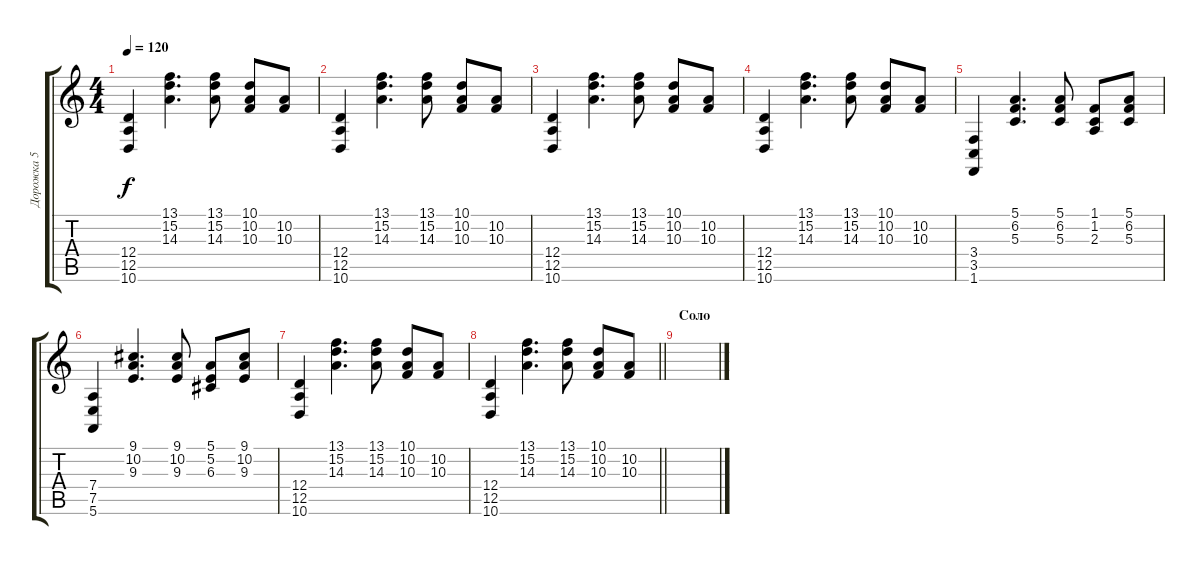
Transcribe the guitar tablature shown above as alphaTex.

\track ("Дорожка 5" "Дорожка 5") {instrument lead1square}
\staff {score tabs}
\tuning (E4 B3 G3 D3 A2 E2) {hide}
\ts (4 4)
\tempo 120
\clef g2
\ks c
(12.4 12.5 10.6).4{dy f} (13.1 15.2 14.3).4{d} (13.1 15.2 14.3).8 (10.1 10.2 10.3).8 (10.2 10.3).8 |
(12.4 12.5 10.6).4 (13.1 15.2 14.3).4{d} (13.1 15.2 14.3).8 (10.1 10.2 10.3).8 (10.2 10.3).8 |
(12.4 12.5 10.6).4 (13.1 15.2 14.3).4{d} (13.1 15.2 14.3).8 (10.1 10.2 10.3).8 (10.2 10.3).8 |
(12.4 12.5 10.6).4 (13.1 15.2 14.3).4{d} (13.1 15.2 14.3).8 (10.1 10.2 10.3).8 (10.2 10.3).8 |
(3.4 3.5 1.6).4 (5.1 6.2 5.3).4{d} (5.1 6.2 5.3).8 (1.1 1.2 2.3).8 (5.1 6.2 5.3).8 |
(7.4 7.5 5.6).4 (9.1 10.2 9.3).4{d} (9.1 10.2 9.3).8 (5.1 5.2 6.3).8 (9.1 10.2 9.3).8 |
(12.4 12.5 10.6).4 (13.1 15.2 14.3).4{d} (13.1 15.2 14.3).8 (10.1 10.2 10.3).8 (10.2 10.3).8 |
\barLineRight lightlight
(12.4 12.5 10.6).4 (13.1 15.2 14.3).4{d} (13.1 15.2 14.3).8 (10.1 10.2 10.3).8 (10.2 10.3).8 |
\section ("" "Соло")
